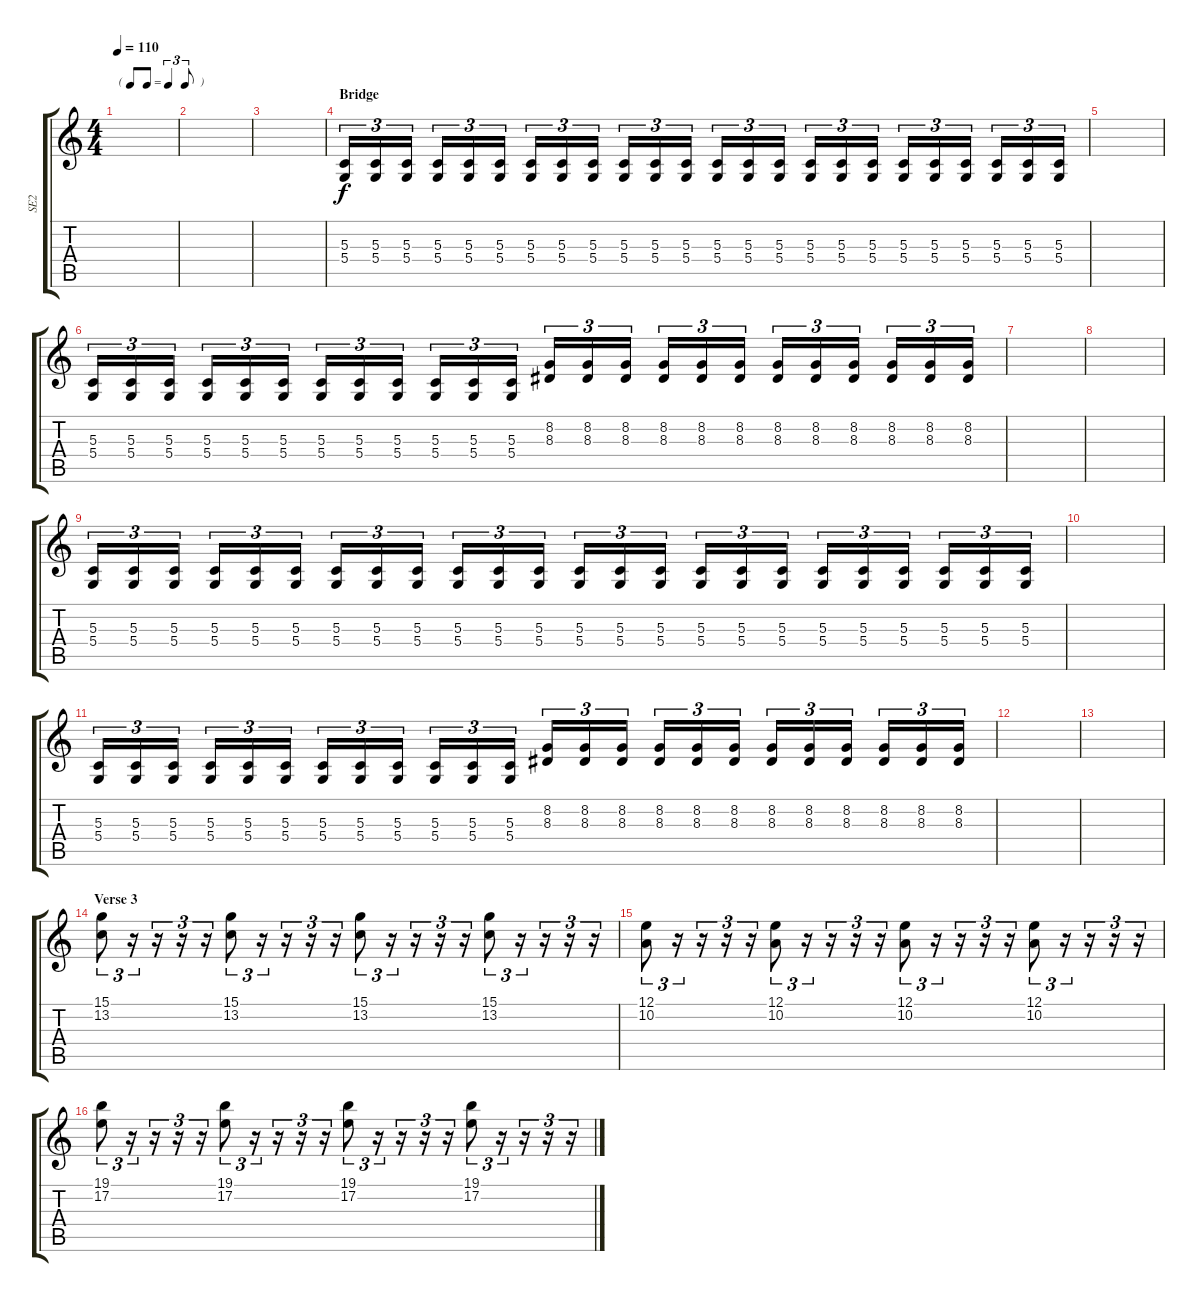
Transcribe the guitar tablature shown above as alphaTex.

\track ("SE2" "SE2") {instrument stringensemble1}
\staff {score tabs}
\tuning (E4 B3 G3 D3 A2 E2) {hide}
\ts (4 4)
\tf triplet8th
\tempo 110
\clef g2
\ks c
|
|
|
\section ("" "Bridge")
(5.3 5.4).16{tu (3 2) instrument stringensemble1} (5.3 5.4).16{tu (3 2)} (5.3 5.4).16{tu (3 2)} (5.3 5.4).16{tu (3 2)} (5.3 5.4).16{tu (3 2)} (5.3 5.4).16{tu (3 2)} (5.3 5.4).16{tu (3 2)} (5.3 5.4).16{tu (3 2)} (5.3 5.4).16{tu (3 2)} (5.3 5.4).16{tu (3 2)} (5.3 5.4).16{tu (3 2)} (5.3 5.4).16{tu (3 2)} (5.3 5.4).16{tu (3 2)} (5.3 5.4).16{tu (3 2)} (5.3 5.4).16{tu (3 2)} (5.3 5.4).16{tu (3 2)} (5.3 5.4).16{tu (3 2)} (5.3 5.4).16{tu (3 2)} (5.3 5.4).16{tu (3 2)} (5.3 5.4).16{tu (3 2)} (5.3 5.4).16{tu (3 2)} (5.3 5.4).16{tu (3 2)} (5.3 5.4).16{tu (3 2)} (5.3 5.4).16{tu (3 2)} |
|
(5.3 5.4).16{tu (3 2)} (5.3 5.4).16{tu (3 2)} (5.3 5.4).16{tu (3 2)} (5.3 5.4).16{tu (3 2)} (5.3 5.4).16{tu (3 2)} (5.3 5.4).16{tu (3 2)} (5.3 5.4).16{tu (3 2)} (5.3 5.4).16{tu (3 2)} (5.3 5.4).16{tu (3 2)} (5.3 5.4).16{tu (3 2)} (5.3 5.4).16{tu (3 2)} (5.3 5.4).16{tu (3 2)} (8.2 8.3).16{tu (3 2)} (8.2 8.3).16{tu (3 2)} (8.2 8.3).16{tu (3 2)} (8.2 8.3).16{tu (3 2)} (8.2 8.3).16{tu (3 2)} (8.2 8.3).16{tu (3 2)} (8.2 8.3).16{tu (3 2)} (8.2 8.3).16{tu (3 2)} (8.2 8.3).16{tu (3 2)} (8.2 8.3).16{tu (3 2)} (8.2 8.3).16{tu (3 2)} (8.2 8.3).16{tu (3 2)} |
|
|
(5.3 5.4).16{tu (3 2)} (5.3 5.4).16{tu (3 2)} (5.3 5.4).16{tu (3 2)} (5.3 5.4).16{tu (3 2)} (5.3 5.4).16{tu (3 2)} (5.3 5.4).16{tu (3 2)} (5.3 5.4).16{tu (3 2)} (5.3 5.4).16{tu (3 2)} (5.3 5.4).16{tu (3 2)} (5.3 5.4).16{tu (3 2)} (5.3 5.4).16{tu (3 2)} (5.3 5.4).16{tu (3 2)} (5.3 5.4).16{tu (3 2)} (5.3 5.4).16{tu (3 2)} (5.3 5.4).16{tu (3 2)} (5.3 5.4).16{tu (3 2)} (5.3 5.4).16{tu (3 2)} (5.3 5.4).16{tu (3 2)} (5.3 5.4).16{tu (3 2)} (5.3 5.4).16{tu (3 2)} (5.3 5.4).16{tu (3 2)} (5.3 5.4).16{tu (3 2)} (5.3 5.4).16{tu (3 2)} (5.3 5.4).16{tu (3 2)} |
|
(5.3 5.4).16{tu (3 2)} (5.3 5.4).16{tu (3 2)} (5.3 5.4).16{tu (3 2)} (5.3 5.4).16{tu (3 2)} (5.3 5.4).16{tu (3 2)} (5.3 5.4).16{tu (3 2)} (5.3 5.4).16{tu (3 2)} (5.3 5.4).16{tu (3 2)} (5.3 5.4).16{tu (3 2)} (5.3 5.4).16{tu (3 2)} (5.3 5.4).16{tu (3 2)} (5.3 5.4).16{tu (3 2)} (8.2 8.3).16{tu (3 2)} (8.2 8.3).16{tu (3 2)} (8.2 8.3).16{tu (3 2)} (8.2 8.3).16{tu (3 2)} (8.2 8.3).16{tu (3 2)} (8.2 8.3).16{tu (3 2)} (8.2 8.3).16{tu (3 2)} (8.2 8.3).16{tu (3 2)} (8.2 8.3).16{tu (3 2)} (8.2 8.3).16{tu (3 2)} (8.2 8.3).16{tu (3 2)} (8.2 8.3).16{tu (3 2)} |
|
|
\section ("" "Verse 3")
(15.1 13.2).8{tu (3 2)} r.16{tu (3 2)} r.16{tu (3 2)} r.16{tu (3 2)} r.16{tu (3 2)} (15.1 13.2).8{tu (3 2)} r.16{tu (3 2)} r.16{tu (3 2)} r.16{tu (3 2)} r.16{tu (3 2)} (15.1 13.2).8{tu (3 2)} r.16{tu (3 2)} r.16{tu (3 2)} r.16{tu (3 2)} r.16{tu (3 2)} (15.1 13.2).8{tu (3 2)} r.16{tu (3 2)} r.16{tu (3 2)} r.16{tu (3 2)} r.16{tu (3 2)} |
(12.1 10.2).8{tu (3 2)} r.16{tu (3 2)} r.16{tu (3 2)} r.16{tu (3 2)} r.16{tu (3 2)} (12.1 10.2).8{tu (3 2)} r.16{tu (3 2)} r.16{tu (3 2)} r.16{tu (3 2)} r.16{tu (3 2)} (12.1 10.2).8{tu (3 2)} r.16{tu (3 2)} r.16{tu (3 2)} r.16{tu (3 2)} r.16{tu (3 2)} (12.1 10.2).8{tu (3 2)} r.16{tu (3 2)} r.16{tu (3 2)} r.16{tu (3 2)} r.16{tu (3 2)} |
(19.1 17.2).8{tu (3 2)} r.16{tu (3 2)} r.16{tu (3 2)} r.16{tu (3 2)} r.16{tu (3 2)} (19.1 17.2).8{tu (3 2)} r.16{tu (3 2)} r.16{tu (3 2)} r.16{tu (3 2)} r.16{tu (3 2)} (19.1 17.2).8{tu (3 2)} r.16{tu (3 2)} r.16{tu (3 2)} r.16{tu (3 2)} r.16{tu (3 2)} (19.1 17.2).8{tu (3 2)} r.16{tu (3 2)} r.16{tu (3 2)} r.16{tu (3 2)} r.16{tu (3 2)}
